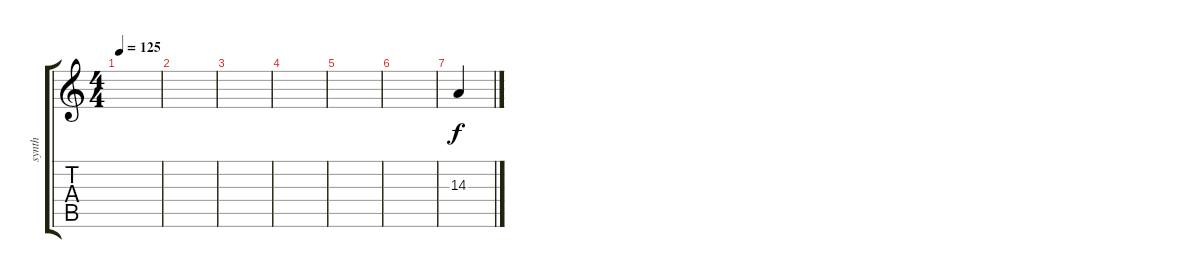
\track ("synth" "synth") {instrument stringensemble2}
\staff {score tabs}
\tuning (E4 B3 G3 D3 A2 E2) {hide}
\ts (4 4)
\tempo 125
\clef g2
\ks c
|
|
|
|
|
|
14.3.4
